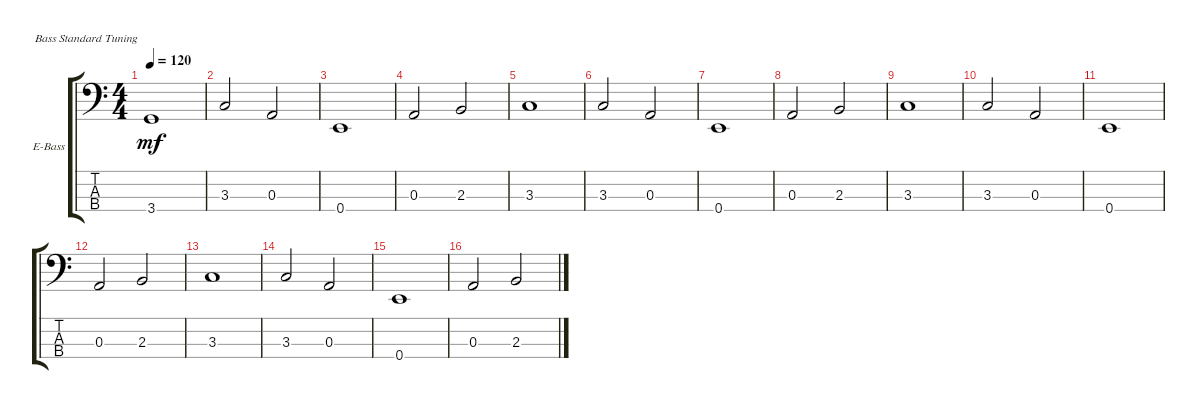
\defaultSystemsLayout 4
\bracketExtendMode groupsimilarinstruments
\firstSystemTrackNameOrientation horizontal
\otherSystemsTrackNameOrientation horizontal
\track ("Electric Bass" "E-Bass") {instrument electricbassfinger}
\staff {score tabs}
\tuning (G2 D2 A1 E1)
\ts (4 4)
\tempo 120
\clef f4
\scale
0.0768262
\ks c
3.4.1{dy mf} |
\scale
0.115869 3.3.2 0.3.2 |
\scale
0.0768262 0.4.1 |
\scale
0.115869 0.3.2 2.3.2 |
\scale
0.0664488 3.3.1 |
\scale
0.100218 3.3.2 0.3.2 |
\scale
0.0664488 0.4.1 |
\scale
0.100218 0.3.2 2.3.2 |
\scale
0.0664488 3.3.1 |
\scale
0.100218 3.3.2 0.3.2 |
\scale
0.0664488 0.4.1 |
\scale
0.100218 0.3.2 2.3.2 |
\scale
0.0664488 3.3.1 |
\scale
0.100218 3.3.2 0.3.2 |
\scale
0.0664488 0.4.1 |
\scale
0.100218 0.3.2 2.3.2
